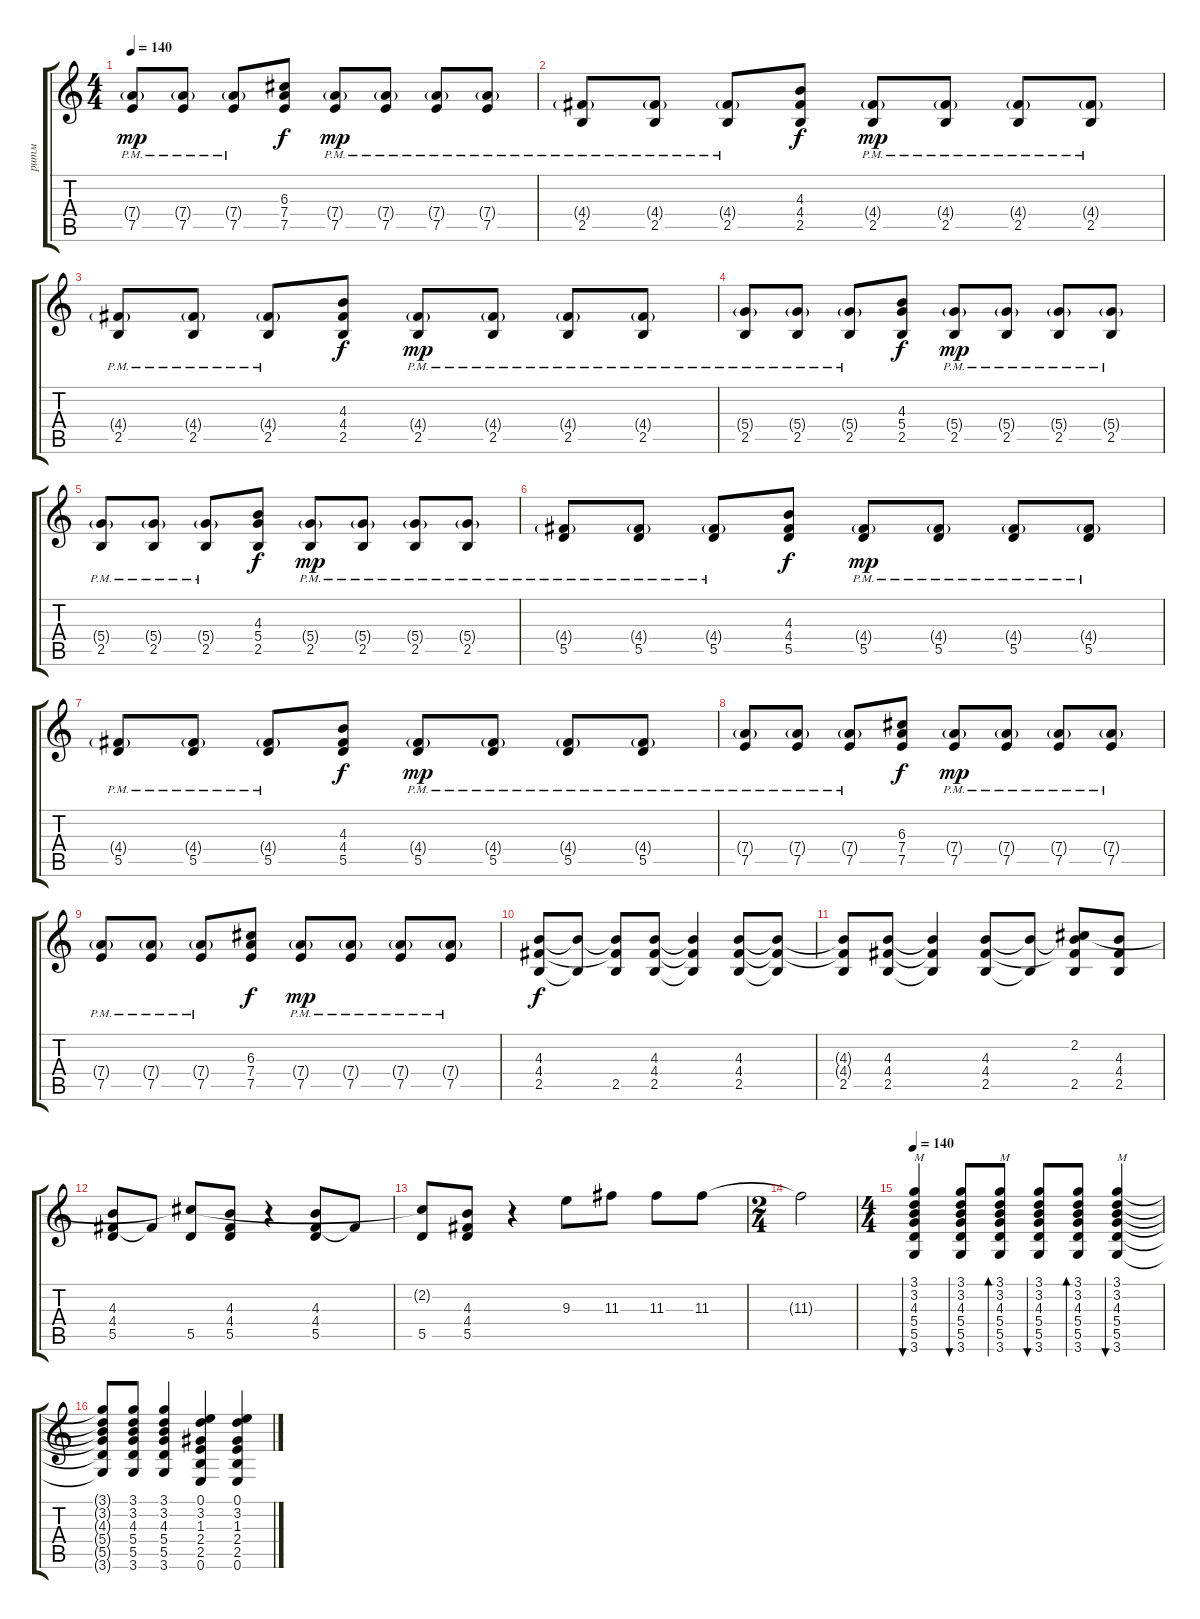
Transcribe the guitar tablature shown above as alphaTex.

\track ("ритм" "ритм") {instrument acousticguitarsteel}
\staff {score tabs}
\tuning (E4 B3 G3 D3 A2 E2) {hide}
\ts (4 4)
\tempo 140
\clef g2
\ks c
(7.4{g} 7.5{pm}).8{dy mp} (7.4{g} 7.5{pm}).8 (7.4{g} 7.5{pm}).8 (6.3 7.4 7.5).8{dy f} (7.4{g} 7.5{pm}).8{dy mp} (7.4{g} 7.5{pm}).8 (7.4{g} 7.5{pm}).8 (7.4{g} 7.5{pm}).8 |
(4.4{g} 2.5{pm}).8 (4.4{g} 2.5{pm}).8 (4.4{g} 2.5{pm}).8 (4.3 4.4 2.5).8{dy f} (4.4{g} 2.5{pm}).8{dy mp} (4.4{g} 2.5{pm}).8 (4.4{g} 2.5{pm}).8 (4.4{g} 2.5{pm}).8 |
(4.4{g} 2.5{pm}).8 (4.4{g} 2.5{pm}).8 (4.4{g} 2.5{pm}).8 (4.3 4.4 2.5).8{dy f} (4.4{g} 2.5{pm}).8{dy mp} (4.4{g} 2.5{pm}).8 (4.4{g} 2.5{pm}).8 (4.4{g} 2.5{pm}).8 |
(5.4{g} 2.5{pm}).8 (5.4{g} 2.5{pm}).8 (5.4{g} 2.5{pm}).8 (4.3 5.4 2.5).8{dy f} (5.4{g} 2.5{pm}).8{dy mp} (5.4{g} 2.5{pm}).8 (5.4{g} 2.5{pm}).8 (5.4{g} 2.5{pm}).8 |
(5.4{g} 2.5{pm}).8 (5.4{g} 2.5{pm}).8 (5.4{g} 2.5{pm}).8 (4.3 5.4 2.5).8{dy f} (5.4{g} 2.5{pm}).8{dy mp} (5.4{g} 2.5{pm}).8 (5.4{g} 2.5{pm}).8 (5.4{g} 2.5{pm}).8 |
(4.4{g} 5.5{pm}).8 (4.4{g} 5.5{pm}).8 (4.4{g} 5.5{pm}).8 (4.3 4.4 5.5).8{dy f} (4.4{g} 5.5{pm}).8{dy mp} (4.4{g} 5.5{pm}).8 (4.4{g} 5.5{pm}).8 (4.4{g} 5.5{pm}).8 |
(4.4{g} 5.5{pm}).8 (4.4{g} 5.5{pm}).8 (4.4{g} 5.5{pm}).8 (4.3 4.4 5.5).8{dy f} (4.4{g} 5.5{pm}).8{dy mp} (4.4{g} 5.5{pm}).8 (4.4{g} 5.5{pm}).8 (4.4{g} 5.5{pm}).8 |
(7.4{g} 7.5{pm}).8 (7.4{g} 7.5{pm}).8 (7.4{g} 7.5{pm}).8 (6.3 7.4 7.5).8{dy f} (7.4{g} 7.5{pm}).8{dy mp} (7.4{g} 7.5{pm}).8 (7.4{g} 7.5{pm}).8 (7.4{g} 7.5{pm}).8 |
(7.4{g} 7.5{pm}).8 (7.4{g} 7.5{pm}).8 (7.4{g} 7.5{pm}).8 (6.3 7.4 7.5).8{dy f} (7.4{g} 7.5{pm}).8{dy mp} (7.4{g} 7.5{pm}).8 (7.4{g} 7.5{pm}).8 (7.4{g} 7.5{pm}).8 |
(4.3 4.4 2.5).8{dy f} (4.3{t} 2.5{t}).8 (4.3{t} 4.4{t} 2.5).8 (4.3 4.4 2.5).8 (4.3{t} 4.4{t} 2.5{t}).4 (4.3 4.4 2.5).8 (4.3{t} 4.4{t} 2.5{t}).8 |
(4.3{t} 4.4{t} 2.5).8 (4.3 4.4 2.5).8 (4.3{t} 4.4{t} 2.5{t}).4 (4.3 4.4 2.5).8 (4.3{t} 2.5{t}).8 (2.2 4.3{t} 4.4{t} 2.5).8 (4.3 4.4 2.5).8 |
(4.3 4.4 5.5).8 4.4{t}.8 (2.2{t} 5.5).8 (4.3 4.4 5.5).8 r.4 (4.3 4.4 5.5).8 4.4{t}.8 |
(2.2{t} 5.5).8 (4.3 4.4 5.5).8 r.4 9.3.8 11.3.8 11.3.8 11.3.8 |
\ts (2 4)
11.3{t}.2 |
\ts (4 4)
\tempo 140
(3.1 3.2 4.3 5.4 5.5 3.6).4{bu 60 txt "М"} (3.1 3.2 4.3 5.4 5.5 3.6).8{bu 60} (3.1 3.2 4.3 5.4 5.5 3.6).8{bd 60 txt "М"} (3.1 3.2 4.3 5.4 5.5 3.6).8{bu 60} (3.1 3.2 4.3 5.4 5.5 3.6).8{bd 60} (3.1 3.2 4.3 5.4 5.5 3.6).4{bu 60 txt "М"} |
(3.1{t} 3.2{t} 4.3{t} 5.4{t} 5.5{t} 3.6{t}).8 (3.1 3.2 4.3 5.4 5.5 3.6).8 (3.1 3.2 4.3 5.4 5.5 3.6).4 (0.1 3.2 1.3 2.4 2.5 0.6).4 (0.1 3.2 1.3 2.4 2.5 0.6).4
